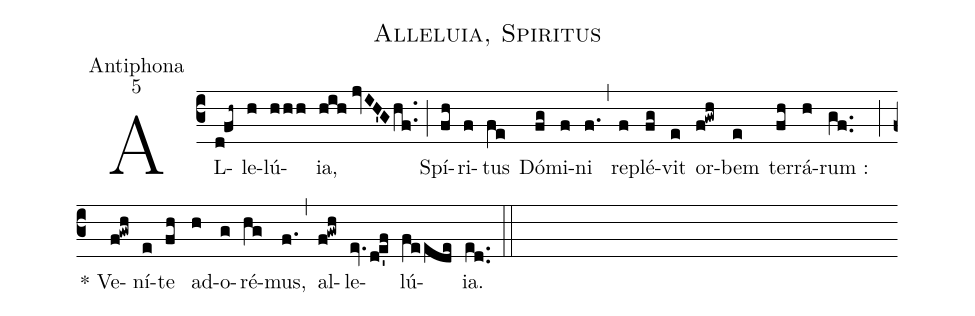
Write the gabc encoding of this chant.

name:Alleluia, Spiritus;
office-part:Antiphona;
mode:5;
%%
(c3) AL(d!fh~)le(h)lú(hhh){ia},(hih//jvIH'Ghf..) (;) Spí(fh)ri(f)tus(fe) Dó(fg)mi(f)ni(f.) (,) re(f)plé(fg)vit(e) or(f!gwh)bem(e) ter(fh)rá(h)rum :(gf..) (;) * Ve(f!gwh)ní(e)te(fh) ad(h)o(g)ré(hg)mus,(f.) (,) al(f!gwh)le(ev.de'f)lú(feede){ia}.(ed..) (::)
